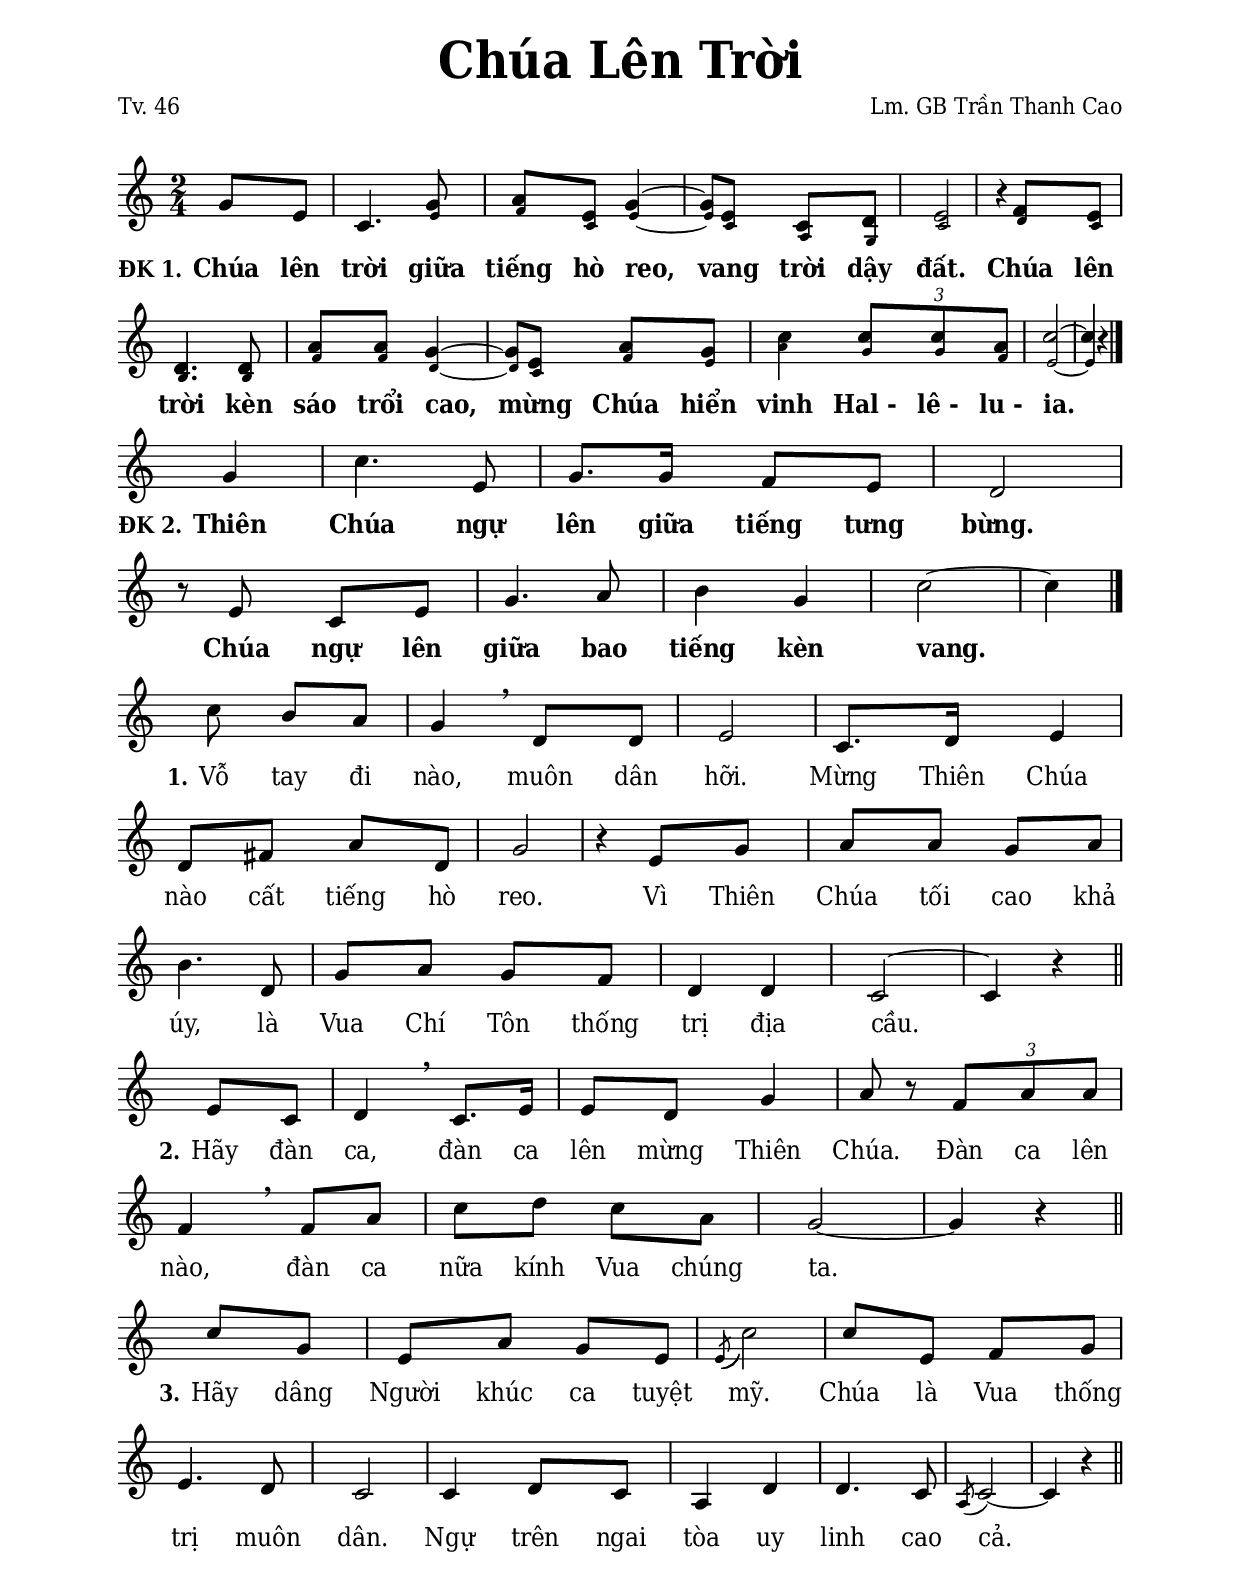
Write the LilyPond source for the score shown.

% Cài đặt chung
\version "2.22.1"
\include "english.ly"

\header {
  title = \markup { \fontsize #3 "Chúa Lên Trời" }
  poet = "Tv. 46"
  composer = "Lm. GB Trần Thanh Cao"
  arranger = " "
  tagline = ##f
}

% Nhạc điệp khúc
nhacDiepKhucSop = \relative c'' {
  \partial 4 g8 e |
  c4. g'8 |
  a e g4 ~ |
  g8 e c d |
  e2 |
  r4 f8 e |
  d4. d8 |
  a' a g4 ~ |
  g8 e a g |
  c4 \tuplet 3/2 { c8 c a } |
  c2 ~ |
  c4 r \bar "|."
}

nhacDiepKhucBas = \relative c' {
  \override NoteHead.font-size = #-2
  \skip 4
  \skip 4. e8 |
  f c e4 ~ |
  e8 c a g |
  c2 |
  r4 d8 c |
  b4. b8 |
  f' f d4 ~ |
  d8 c f e |
  a4 \tuplet 3/2 { g8 g f } |
  e2 ~ |
  e4 r
}

nhacDiepKhucKhac = \relative c'' {
  \partial 4 g4 |
  c4. e,8 |
  g8. g16 f8 e |
  d2 |
  r8 e c e |
  g4. a8 |
  b4 g |
  c2 ~ |
  c4 \bar "|."
}

% Nhạc phiên khúc
nhacPhienKhucMot = \relative c'' {
  \partial 4. c8 b a |
  g4 \breathe d8 d |
  e2 |
  c8. d16 e4 
  d8 fs a d, |
  g2 |
  r4 e8 g |
  a a g a |
  b4. d,8 |
  g a g f |
  d4 d |
  c2 \tweak extra-offset #'(0 . 3) ^~ |
  c4 r \bar "||"
}

nhacPhienKhucHai = \relative c' {
  \partial 4 e8 c |
  d4 \breathe c8. e16 |
  e8 d g4 |
  a8 r \tuplet 3/2 { f8 a a } |
  f4 \breathe f8 a |
  c d c a |
  g2 ~ |
  g4 r \bar "||"
}

nhacPhienKhucBa = \relative c'' {
  \partial 4 c8 g |
  e a g e |
  \acciaccatura e8 (c'2) |
  c8 e, f g |
  e4. d8 |
  c2 |
  c4 d8 c |
  a4 d |
  d4. c8 |
  \acciaccatura a8 c2 ~ |
  c4 r \bar "||"
}

% Lời điệp khúc
loiDiepKhuc = \lyricmode {
  \set stanza = #"ĐK 1."
  Chúa lên trời giữa tiếng hò reo, vang trời dậy đất.
  Chúa lên trời kèn sáo trổi cao, mừng Chúa hiển vinh
  "Hal -" "lê -" "lu -" ia.
}

loiDiepKhucKhac = \lyricmode {
  \set stanza = #"ĐK 2."
  Thiên Chúa ngự lên giữa tiếng tưng bừng.
  Chúa ngự lên giữa bao tiếng kèn vang.
}

% Lời phiên khúc
loiPhienKhucMot = \lyricmode {
  \set stanza = #"1."
  Vỗ tay đi nào, muôn dân hỡi.
  Mừng Thiên Chúa nào cất tiếng hò reo.
  Vì Thiên Chúa tối cao khả úy,
  là Vua Chí Tôn thống trị địa cầu.
}

loiPhienKhucHai = \lyricmode {
  \set stanza = #"2."
  Hãy đàn ca, đàn ca lên mừng Thiên Chúa.
  Đàn ca lên nào, đàn ca nữa kính Vua chúng ta.
}

loiPhienKhucBa = \lyricmode {
  \set stanza = #"3."
  Hãy dâng Người khúc ca tuyệt mỹ.
  Chúa là Vua thống trị muôn dân.
  Ngự trên ngai tòa uy linh cao cả.
}


% Dàn trang
\paper {
  #(set-paper-size "a4")
  top-margin = 15\mm
  bottom-margin = 10\mm
  left-margin = 20\mm
  right-margin = 20\mm
  indent = #0
  #(define fonts
    (make-pango-font-tree
      "Deja Vu Serif Condensed"
      "Deja Vu Serif Condensed"
      "Deja Vu Serif Condensed"
      (/ 20 20)))
  page-count = #1
  system-system-spacing = #'((basic-distance . 12)
                             (minimum-distance . 12)
                             (padding . 1))
  score-system-spacing = #'((basic-distance . 12)
                             (minimum-distance . 12)
                             (padding . 1))
}

% Thiết lập tông và nhịp
TongNhip = { \key c \major \time 2/4 }

% Đổi kích thước nốt cho bè phụ
notBePhu =
#(define-music-function (font-size music) (number? ly:music?)
   (for-some-music
     (lambda (m)
       (if (music-is-of-type? m 'rhythmic-event)
           (begin
             (set! (ly:music-property m 'tweaks)
                   (cons `(font-size . ,font-size)
                         (ly:music-property m 'tweaks)))
             #t)
           #f))
     music)
   music)

\score {
  \new ChoirStaff <<
    \new Staff = diepKhuc \with {
        \consists "Merge_rests_engraver"
        %\magnifyStaff #(magstep +1)
        printPartCombineTexts = ##f
      }
      <<
      \new Voice \TongNhip \partCombine 
        \nhacDiepKhucSop
        \notBePhu -3 { \nhacDiepKhucBas }
      \new NullVoice = nhacThamChieu \nhacDiepKhucSop
      \new Lyrics \with {
          \override VerticalAxisGroup.
            nonstaff-relatedstaff-spacing.padding = #1
          \override VerticalAxisGroup.
            nonstaff-unrelatedstaff-spacing.padding = #1
        }
        \lyricsto nhacThamChieu \loiDiepKhuc
      >>
  >>
  \layout {
    \override Lyrics.LyricText.font-series = #'bold
    %\override Lyrics.LyricText.font-size = #+2
    \override Lyrics.LyricSpace.minimum-distance = #2
    \override Score.BarNumber.break-visibility = ##(#f #f #f)
    \override Score.SpacingSpanner.uniform-stretching = ##t
    \override Score.SpacingSpanner packed-spacing = ##t
  }
}

\score {
  \new ChoirStaff <<
    \new Staff = phienKhuc \with {
        %\magnifyStaff #(magstep +1)
      }
      <<
      \new Voice = beSopKhac {
        \key c \major \time 2/4 \nhacDiepKhucKhac
      }
    >>
    \new Lyrics \with {
          \override VerticalAxisGroup.
            nonstaff-relatedstaff-spacing.padding = #1.2
          \override VerticalAxisGroup.
            nonstaff-unrelatedstaff-spacing.padding = #1
        }
        \lyricsto beSopKhac \loiDiepKhucKhac
  >>
  \layout {
    \override Lyrics.LyricText.font-series = #'bold
    \override Staff.TimeSignature.transparent = ##t
    %\override Lyrics.LyricText.font-size = #+2
    \override Lyrics.LyricSpace.minimum-distance = #4
    \override Score.BarNumber.break-visibility = ##(#f #f #f)
    \override Score.SpacingSpanner.uniform-stretching = ##t
  }
}

\score {
  \new ChoirStaff <<
    \new Staff = phienKhuc \with {
        %\magnifyStaff #(magstep +1)
      }
      <<
      \new Voice = beSop {
        \key c \major \time 2/4 \nhacPhienKhucMot
      }
    >>
    \new Lyrics \with {
          \override VerticalAxisGroup.
            nonstaff-relatedstaff-spacing.padding = #1.2
          \override VerticalAxisGroup.
            nonstaff-unrelatedstaff-spacing.padding = #1
        }
        \lyricsto beSop \loiPhienKhucMot
  >>
  \layout {
    \override Staff.TimeSignature.transparent = ##t
    %\override Lyrics.LyricText.font-size = #+2
    \override Lyrics.LyricSpace.minimum-distance = #4
    \override Score.BarNumber.break-visibility = ##(#f #f #f)
    \override Score.SpacingSpanner.uniform-stretching = ##t
  }
}

\score {
  \new ChoirStaff <<
    \new Staff = phienKhuc \with {
        %\magnifyStaff #(magstep +1)
      }
      <<
      \new Voice = beSop {
        \key c \major \time 2/4 \nhacPhienKhucHai
      }
    >>
    \new Lyrics \with {
          \override VerticalAxisGroup.
            nonstaff-relatedstaff-spacing.padding = #1.2
          \override VerticalAxisGroup.
            nonstaff-unrelatedstaff-spacing.padding = #1
        }
        \lyricsto beSop \loiPhienKhucHai
  >>
  \layout {
    \override Staff.TimeSignature.transparent = ##t
    %\override Lyrics.LyricText.font-size = #+2
    \override Lyrics.LyricSpace.minimum-distance = #3
    \override Score.BarNumber.break-visibility = ##(#f #f #f)
    \override Score.SpacingSpanner.uniform-stretching = ##t
  }
}

\score {
  \new ChoirStaff <<
    \new Staff = phienKhuc \with {
        %\magnifyStaff #(magstep +1)
      }
      <<
      \new Voice = beSop {
        \key c \major \time 2/4 \nhacPhienKhucBa
      }
    >>
    \new Lyrics \with {
          \override VerticalAxisGroup.
            nonstaff-relatedstaff-spacing.padding = #1.5
          \override VerticalAxisGroup.
            nonstaff-unrelatedstaff-spacing.padding = #1
        }
        \lyricsto beSop \loiPhienKhucBa
  >>
  \layout {
    \override Staff.TimeSignature.transparent = ##t
    %\override Lyrics.LyricText.font-size = #+2
    \override Lyrics.LyricSpace.minimum-distance = #3.5
    \override Score.BarNumber.break-visibility = ##(#f #f #f)
    \override Score.SpacingSpanner.uniform-stretching = ##t
  }
}
